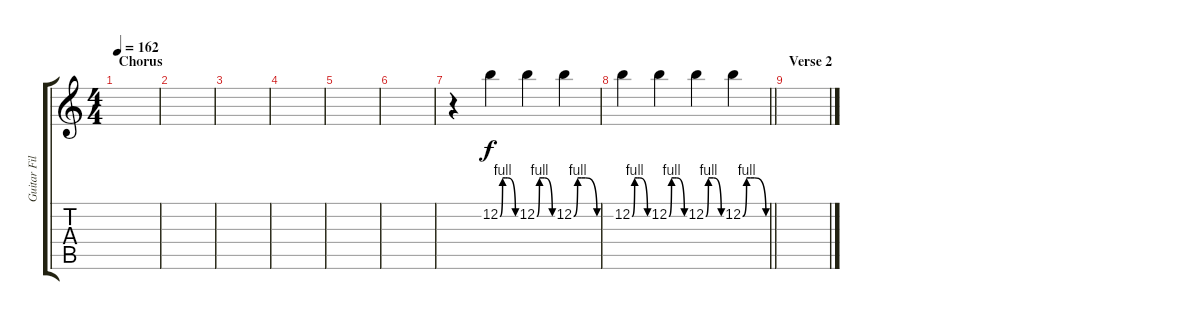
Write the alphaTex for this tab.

\track ("Guitar Fills" "Guitar Fil") {instrument overdrivenguitar}
\staff {score tabs}
\tuning (E4 B3 G3 D3 A2 E2) {hide}
\ts (4 4)
\section ("" "Chorus")
\tempo 162
\clef g2
\ks c
|
|
|
|
|
|
r.4 12.2{be (custom 0 0 10 4 20 4 30 4 60 0)}.4 12.2{be (custom 0 0 10 4 20 4 30 4 60 0)}.4 12.2{be (custom 0 0 10 4 20 4 30 4 60 0)}.4 |
\barLineRight lightlight
12.2{be (custom 0 0 10 4 20 4 30 4 60 0)}.4 12.2{be (custom 0 0 10 4 20 4 30 4 60 0)}.4 12.2{be (custom 0 0 10 4 20 4 30 4 60 0)}.4 12.2{be (custom 0 0 10 4 20 4 30 4 60 0)}.4 |
\section ("" "Verse 2")
